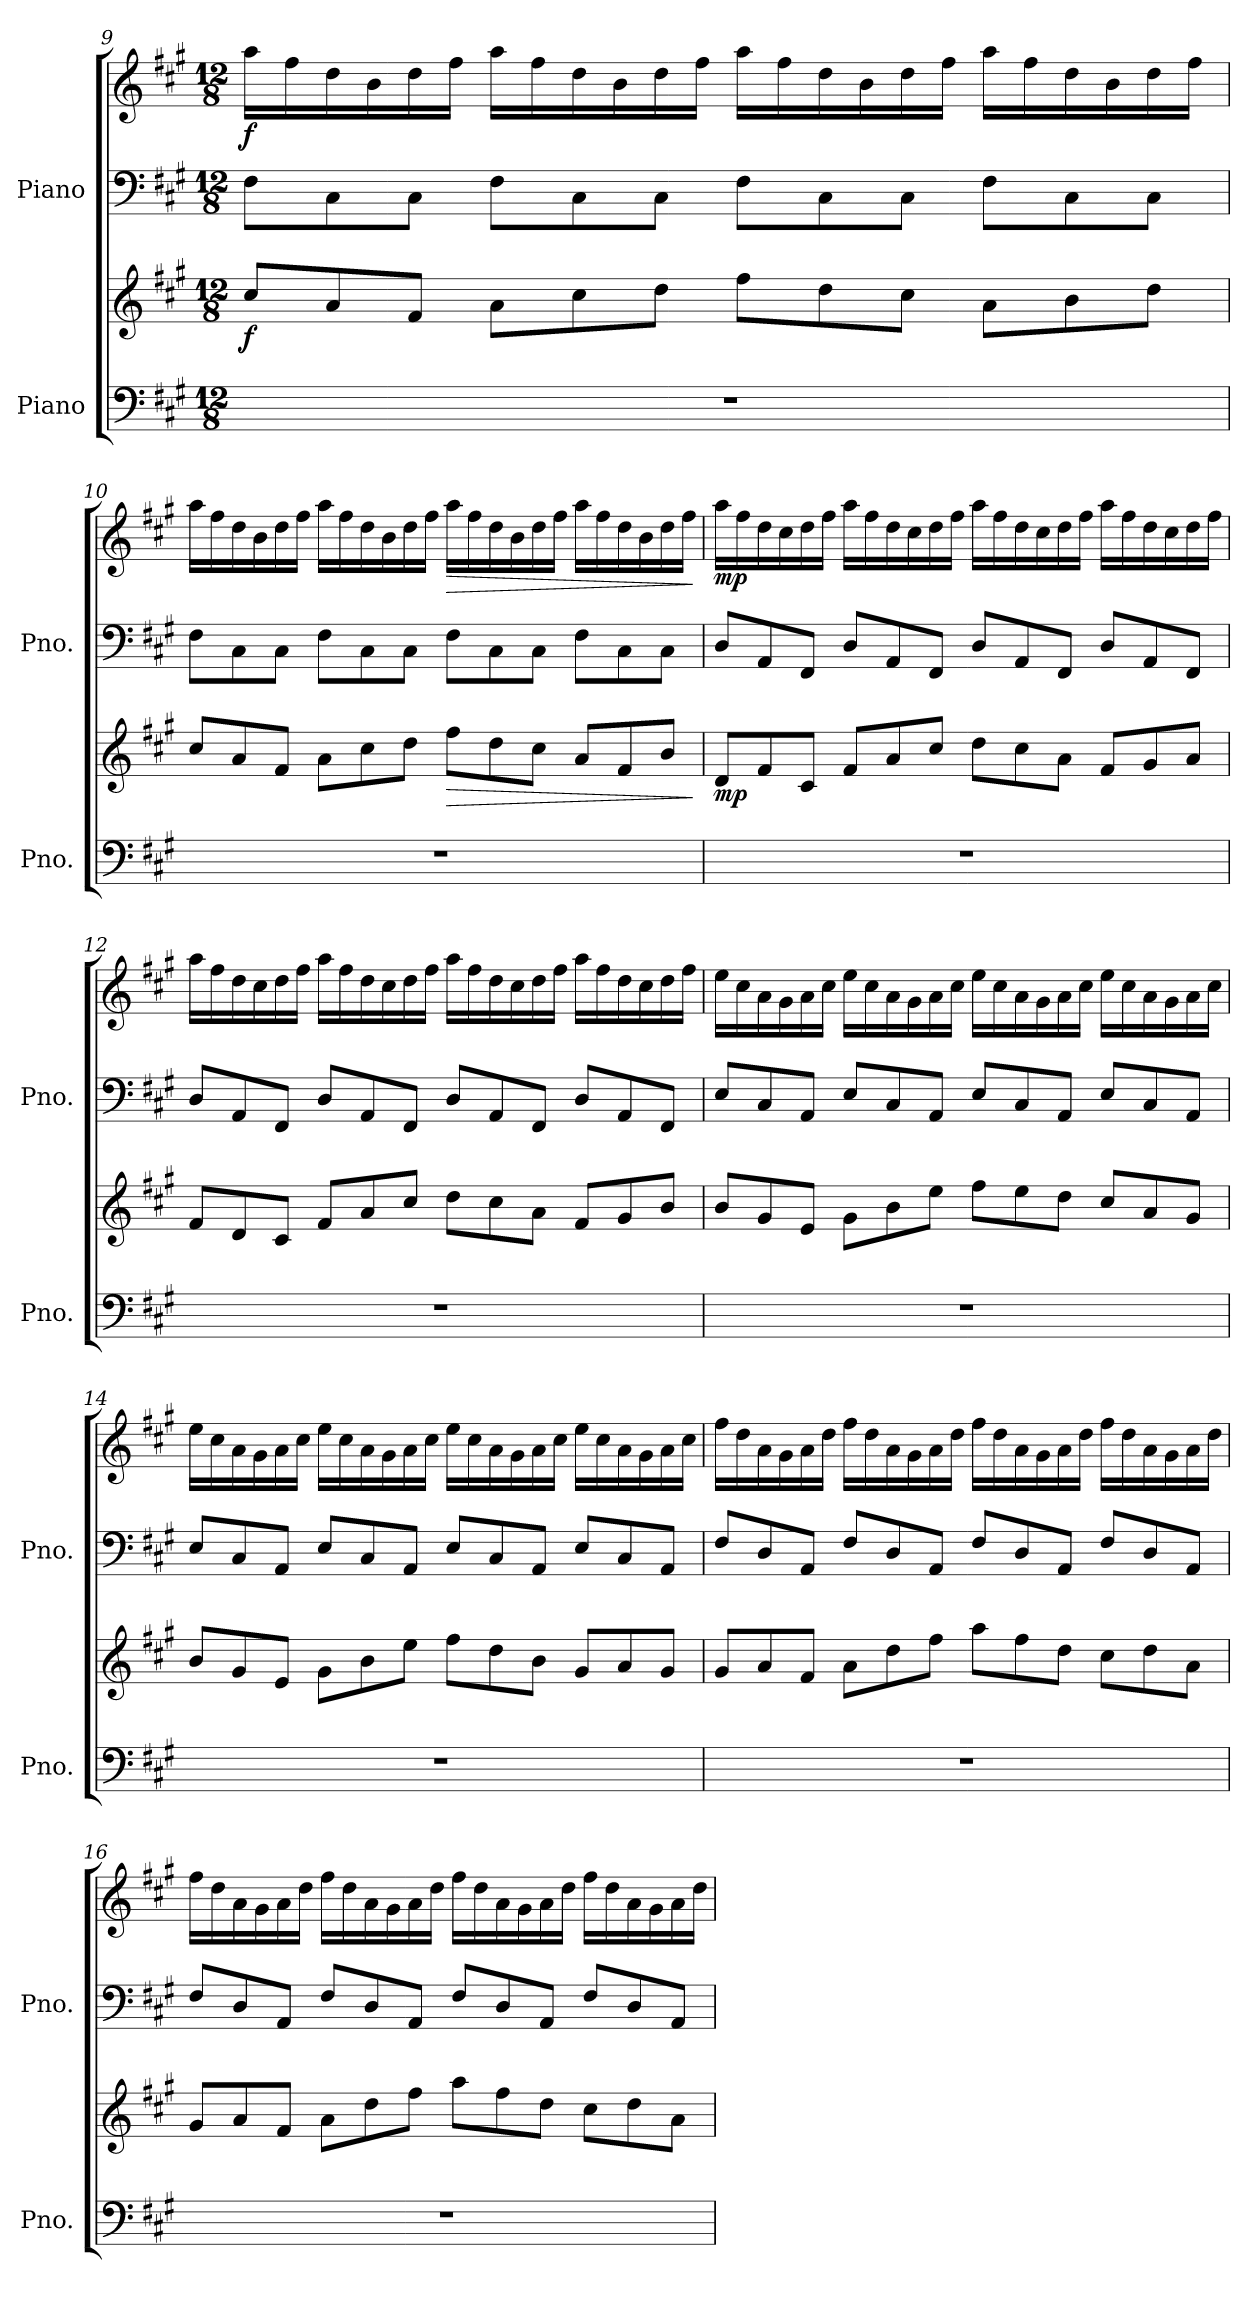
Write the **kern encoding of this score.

**kern	**kern	**dynam	**kern	**kern	**dynam
*part2	*part2	*part2	*part1	*part1	*part1
*staff4	*staff3	*staff3/4	*staff2	*staff1	*staff1/2
*I"Piano	*	*	*I"Piano	*	*
*I'Pno.	*	*	*I'Pno.	*	*
!!LO:PB:g=z
*clefF4	*clefG2	*	*clefF4	*clefG2	*
*k[f#c#g#]	*k[f#c#g#]	*	*k[f#c#g#]	*k[f#c#g#]	*
*M12/8	*M12/8	*	*M12/8	*M12/8	*
=9	=9	=9	=9	=9	=9
!	!	!LO:DY:b	!	!	!LO:DY:b
1.r	8cc#/L	f	8F#\L	16aa\LL	f
.	.	.	.	16ff#\	.
.	8a/	.	8C#\	16dd\	.
.	.	.	.	16b\	.
.	8f#/J	.	8C#\J	16dd\	.
.	.	.	.	16ff#\JJ	.
.	8a\L	.	8F#\L	16aa\LL	.
.	.	.	.	16ff#\	.
.	8cc#\	.	8C#\	16dd\	.
.	.	.	.	16b\	.
.	8dd\J	.	8C#\J	16dd\	.
.	.	.	.	16ff#\JJ	.
.	8ff#\L	.	8F#\L	16aa\LL	.
.	.	.	.	16ff#\	.
.	8dd\	.	8C#\	16dd\	.
.	.	.	.	16b\	.
.	8cc#\J	.	8C#\J	16dd\	.
.	.	.	.	16ff#\JJ	.
.	8a\L	.	8F#\L	16aa\LL	.
.	.	.	.	16ff#\	.
.	8b\	.	8C#\	16dd\	.
.	.	.	.	16b\	.
.	8dd\J	.	8C#\J	16dd\	.
.	.	.	.	16ff#\JJ	.
!!LO:LB:g=z
=10	=10	=10	=10	=10	=10
1.r	8cc#/L	.	8F#\L	16aa\LL	.
.	.	.	.	16ff#\	.
.	8a/	.	8C#\	16dd\	.
.	.	.	.	16b\	.
.	8f#/J	.	8C#\J	16dd\	.
.	.	.	.	16ff#\JJ	.
.	8a\L	.	8F#\L	16aa\LL	.
.	.	.	.	16ff#\	.
.	8cc#\	.	8C#\	16dd\	.
.	.	.	.	16b\	.
.	8dd\J	.	8C#\J	16dd\	.
.	.	.	.	16ff#\JJ	.
!	!	!LO:HP:b	!	!	!LO:HP:b
.	8ff#\L	>	8F#\L	16aa\LL	>
.	.	.	.	16ff#\	.
.	8dd\	.	8C#\	16dd\	.
.	.	.	.	16b\	.
.	8cc#\J	.	8C#\J	16dd\	.
.	.	.	.	16ff#\JJ	.
.	8a/L	.	8F#\L	16aa\LL	.
.	.	.	.	16ff#\	.
.	8f#/	.	8C#\	16dd\	.
.	.	.	.	16b\	.
.	8b/J	.	8C#\J	16dd\	.
.	.	.	.	16ff#\JJ	.
.	.	]	.	.	]
!!LO:LB:g=z
=11	=11	=11	=11	=11	=11
!	!	!LO:DY:b	!	!	!LO:DY:b
1.r	8d/L	mp	8D/L	16aa\LL	mp
.	.	.	.	16ff#\	.
.	8f#/	.	8AA/	16dd\	.
.	.	.	.	16cc#\	.
.	8c#/J	.	8FF#/J	16dd\	.
.	.	.	.	16ff#\JJ	.
.	8f#/L	.	8D/L	16aa\LL	.
.	.	.	.	16ff#\	.
.	8a/	.	8AA/	16dd\	.
.	.	.	.	16cc#\	.
.	8cc#/J	.	8FF#/J	16dd\	.
.	.	.	.	16ff#\JJ	.
.	8dd\L	.	8D/L	16aa\LL	.
.	.	.	.	16ff#\	.
.	8cc#\	.	8AA/	16dd\	.
.	.	.	.	16cc#\	.
.	8a\J	.	8FF#/J	16dd\	.
.	.	.	.	16ff#\JJ	.
.	8f#/L	.	8D/L	16aa\LL	.
.	.	.	.	16ff#\	.
.	8g#/	.	8AA/	16dd\	.
.	.	.	.	16cc#\	.
.	8a/J	.	8FF#/J	16dd\	.
.	.	.	.	16ff#\JJ	.
!!LO:PB:g=z
=12	=12	=12	=12	=12	=12
1.r	8f#/L	.	8D/L	16aa\LL	.
.	.	.	.	16ff#\	.
.	8d/	.	8AA/	16dd\	.
.	.	.	.	16cc#\	.
.	8c#/J	.	8FF#/J	16dd\	.
.	.	.	.	16ff#\JJ	.
.	8f#/L	.	8D/L	16aa\LL	.
.	.	.	.	16ff#\	.
.	8a/	.	8AA/	16dd\	.
.	.	.	.	16cc#\	.
.	8cc#/J	.	8FF#/J	16dd\	.
.	.	.	.	16ff#\JJ	.
.	8dd\L	.	8D/L	16aa\LL	.
.	.	.	.	16ff#\	.
.	8cc#\	.	8AA/	16dd\	.
.	.	.	.	16cc#\	.
.	8a\J	.	8FF#/J	16dd\	.
.	.	.	.	16ff#\JJ	.
.	8f#/L	.	8D/L	16aa\LL	.
.	.	.	.	16ff#\	.
.	8g#/	.	8AA/	16dd\	.
.	.	.	.	16cc#\	.
.	8b/J	.	8FF#/J	16dd\	.
.	.	.	.	16ff#\JJ	.
!!LO:LB:g=z
=13	=13	=13	=13	=13	=13
1.r	8b/L	.	8E/L	16ee\LL	.
.	.	.	.	16cc#\	.
.	8g#/	.	8C#/	16a\	.
.	.	.	.	16g#\	.
.	8e/J	.	8AA/J	16a\	.
.	.	.	.	16cc#\JJ	.
.	8g#\L	.	8E/L	16ee\LL	.
.	.	.	.	16cc#\	.
.	8b\	.	8C#/	16a\	.
.	.	.	.	16g#\	.
.	8ee\J	.	8AA/J	16a\	.
.	.	.	.	16cc#\JJ	.
.	8ff#\L	.	8E/L	16ee\LL	.
.	.	.	.	16cc#\	.
.	8ee\	.	8C#/	16a\	.
.	.	.	.	16g#\	.
.	8dd\J	.	8AA/J	16a\	.
.	.	.	.	16cc#\JJ	.
.	8cc#/L	.	8E/L	16ee\LL	.
.	.	.	.	16cc#\	.
.	8a/	.	8C#/	16a\	.
.	.	.	.	16g#\	.
.	8g#/J	.	8AA/J	16a\	.
.	.	.	.	16cc#\JJ	.
!!LO:LB:g=z
=14	=14	=14	=14	=14	=14
1.r	8b/L	.	8E/L	16ee\LL	.
.	.	.	.	16cc#\	.
.	8g#/	.	8C#/	16a\	.
.	.	.	.	16g#\	.
.	8e/J	.	8AA/J	16a\	.
.	.	.	.	16cc#\JJ	.
.	8g#\L	.	8E/L	16ee\LL	.
.	.	.	.	16cc#\	.
.	8b\	.	8C#/	16a\	.
.	.	.	.	16g#\	.
.	8ee\J	.	8AA/J	16a\	.
.	.	.	.	16cc#\JJ	.
.	8ff#\L	.	8E/L	16ee\LL	.
.	.	.	.	16cc#\	.
.	8dd\	.	8C#/	16a\	.
.	.	.	.	16g#\	.
.	8b\J	.	8AA/J	16a\	.
.	.	.	.	16cc#\JJ	.
.	8g#/L	.	8E/L	16ee\LL	.
.	.	.	.	16cc#\	.
.	8a/	.	8C#/	16a\	.
.	.	.	.	16g#\	.
.	8g#/J	.	8AA/J	16a\	.
.	.	.	.	16cc#\JJ	.
!!LO:PB:g=z
=15	=15	=15	=15	=15	=15
1.r	8g#/L	.	8F#/L	16ff#\LL	.
.	.	.	.	16dd\	.
.	8a/	.	8D/	16a\	.
.	.	.	.	16g#\	.
.	8f#/J	.	8AA/J	16a\	.
.	.	.	.	16dd\JJ	.
.	8a\L	.	8F#/L	16ff#\LL	.
.	.	.	.	16dd\	.
.	8dd\	.	8D/	16a\	.
.	.	.	.	16g#\	.
.	8ff#\J	.	8AA/J	16a\	.
.	.	.	.	16dd\JJ	.
.	8aa\L	.	8F#/L	16ff#\LL	.
.	.	.	.	16dd\	.
.	8ff#\	.	8D/	16a\	.
.	.	.	.	16g#\	.
.	8dd\J	.	8AA/J	16a\	.
.	.	.	.	16dd\JJ	.
.	8cc#\L	.	8F#/L	16ff#\LL	.
.	.	.	.	16dd\	.
.	8dd\	.	8D/	16a\	.
.	.	.	.	16g#\	.
.	8a\J	.	8AA/J	16a\	.
.	.	.	.	16dd\JJ	.
!!LO:LB:g=z
=16	=16	=16	=16	=16	=16
1.r	8g#/L	.	8F#/L	16ff#\LL	.
.	.	.	.	16dd\	.
.	8a/	.	8D/	16a\	.
.	.	.	.	16g#\	.
.	8f#/J	.	8AA/J	16a\	.
.	.	.	.	16dd\JJ	.
.	8a\L	.	8F#/L	16ff#\LL	.
.	.	.	.	16dd\	.
.	8dd\	.	8D/	16a\	.
.	.	.	.	16g#\	.
.	8ff#\J	.	8AA/J	16a\	.
.	.	.	.	16dd\JJ	.
.	8aa\L	.	8F#/L	16ff#\LL	.
.	.	.	.	16dd\	.
.	8ff#\	.	8D/	16a\	.
.	.	.	.	16g#\	.
.	8dd\J	.	8AA/J	16a\	.
.	.	.	.	16dd\JJ	.
.	8cc#\L	.	8F#/L	16ff#\LL	.
.	.	.	.	16dd\	.
.	8dd\	.	8D/	16a\	.
.	.	.	.	16g#\	.
.	8a\J	.	8AA/J	16a\	.
.	.	.	.	16dd\JJ	.
=	=	=	=	=	=
*-	*-	*-	*-	*-	*-
